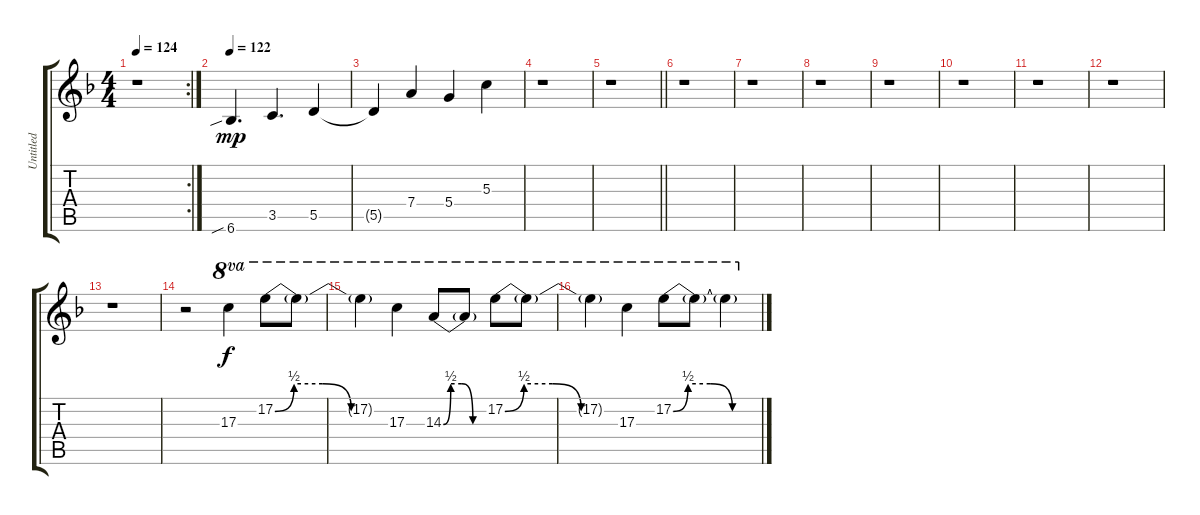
\track ("Untitled" "Untitled") {instrument distortionguitar}
\staff {score tabs}
\tuning (E4 B3 G3 D3 A2 E2) {hide}
\rc 2
\ts (4 4)
\tempo 124
\clef g2
\ks f
r.1{dy mp} |
\tempo 122
6.6{sib}.4{d} 3.5.4{d} 5.5.4 |
5.5{t}.4 7.4.4 5.4.4 5.3.4 |
r.1 |
\barLineRight lightlight
r.1 |
r.1 |
r.1 |
r.1 |
r.1 |
r.1 |
r.1 |
r.1 |
r.1 |
r.2 17.3.4{ot 8va dy f} 17.2{be (custom 0 0 10 2 25 2 40 0 60 0)}.8{ot 8va} 17.2{t}.8{ot 8va} |
17.2{t}.4{ot 8va} 17.3.4{ot 8va} 14.3{be (custom 0 0 10 2 25 2 40 0 60 0)}.8{ot 8va} 14.3{t}.8{ot 8va} 17.2{be (custom 0 0 10 2 25 2 40 0 60 0)}.8{ot 8va} 17.2{t}.8{ot 8va} |
17.2{t}.4{ot 8va} 17.3.4{ot 8va} 17.2{be (custom 0 0 10 2 25 2 40 0 60 0)}.8{ot 8va} 17.2{t}.8{ot 8va} 17.2{t}.4{ot 8va}
